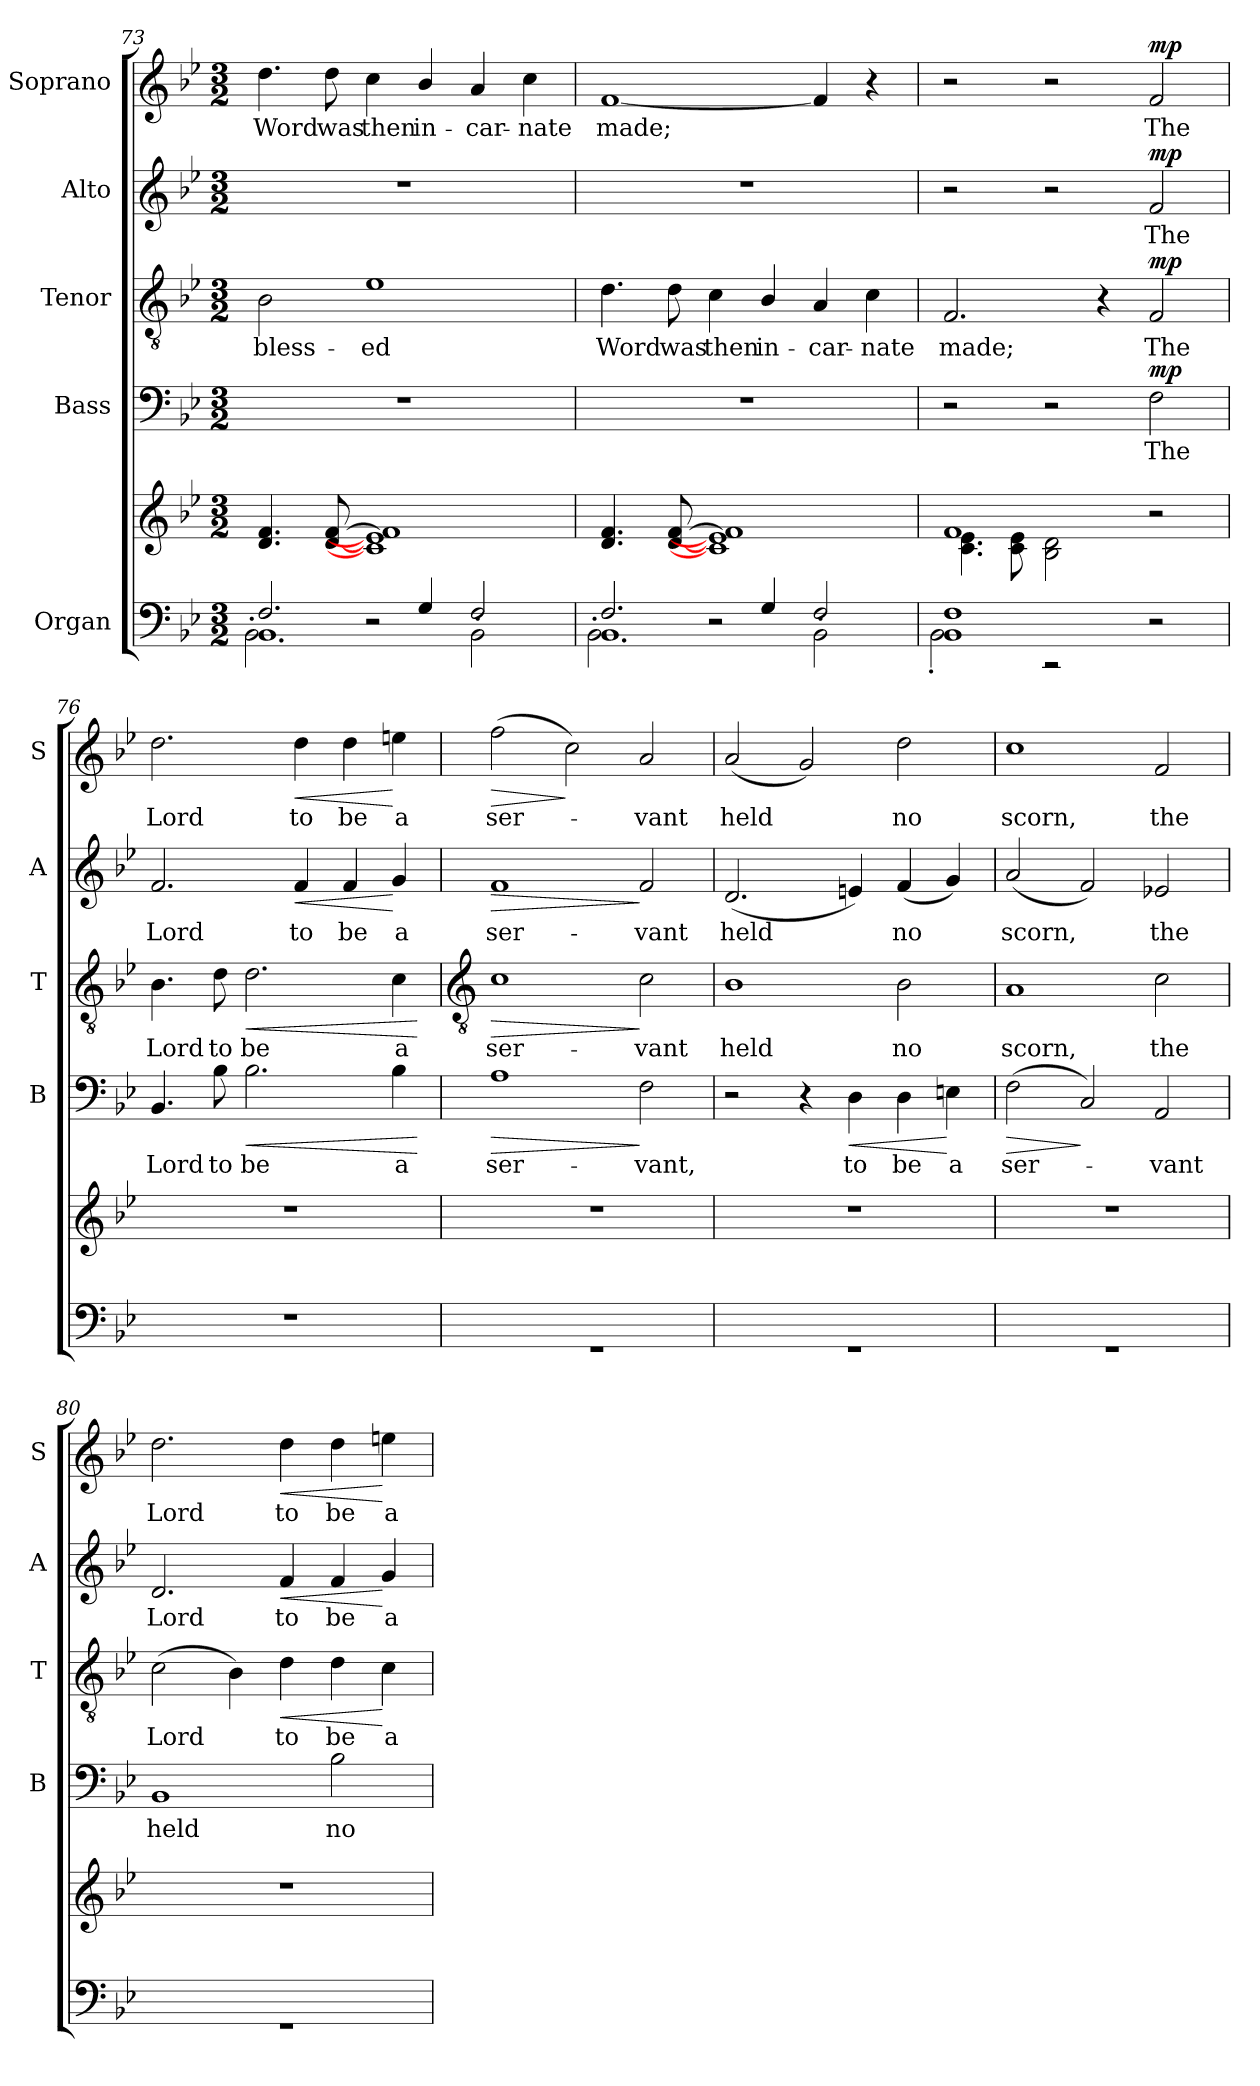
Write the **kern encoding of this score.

**kern	**kern	**kern	**text	**dynam	**kern	**text	**dynam	**kern	**text	**dynam	**kern	**text	**dynam
*part5	*part5	*part4	*part4	*part4	*part3	*part3	*part3	*part2	*part2	*part2	*part1	*part1	*part1
*staff6	*staff5	*staff4	*staff4	*staff4	*staff3	*staff3	*staff3	*staff2	*staff2	*staff2	*staff1	*staff1	*staff1
*I"Organ	*	*I"Bass	*	*	*I"Tenor	*	*	*I"Alto	*	*	*I"Soprano	*	*
*	*	*I'B	*	*	*I'T	*	*	*I'A	*	*	*I'S	*	*
*clefF4	*clefG2	*clefF4	*	*	*clefGv2	*	*	*clefG2	*	*	*clefG2	*	*
*k[b-e-]	*k[b-e-]	*k[b-e-]	*	*	*k[b-e-]	*	*	*k[b-e-]	*	*	*k[b-e-]	*	*
*B-:	*B-:	*B-:	*	*	*B-:	*	*	*B-:	*	*	*B-:	*	*
*M3/2	*M3/2	*M3/2	*	*	*M3/2	*	*	*M3/2	*	*	*M3/2	*	*
=73	=73	=73	=73	=73	=73	=73	=73	=73	=73	=73	=73	=73	=73
*^	*	*	*	*	*	*	*	*	*	*	*	*	*
*	*^	*	*	*	*	*	*	*	*	*	*	*	*	*
!	!	!	!	!LO:N:vis=1	!	!	!	!LO:LY:b	!	!LO:N:vis=1	!	!	!	!LO:LY:b	!
2.F/	1.BB-\	2BB-'\	4.d 4.f	1.r	.	.	2B-	bless-	.	1.r	.	.	4.dd	Word	.
!	!	!	!	!	!	!	!	!	!	!	!	!	!	!LO:LY:b	!
.	.	.	[8d [8f	.	.	.	.	.	.	.	.	.	8dd	was	.
!	!	!	!	!	!	!	!	!LO:LY:b	!	!	!	!	!	!LO:LY:b	!
.	.	2r	1c] 1e-] 1f]	.	.	.	1e-	-ed	.	.	.	.	4cc	then	.
!	!	!	!	!	!	!	!	!	!	!	!	!	!	!LO:LY:b	!
4G/	.	.	.	.	.	.	.	.	.	.	.	.	4b-/	in-	.
!	!	!	!	!	!	!	!	!	!	!	!	!	!	!LO:LY:b	!
2F/	.	2BB-'\	.	.	.	.	.	.	.	.	.	.	4a	-car-	.
!	!	!	!	!	!	!	!	!	!	!	!	!	!	!LO:LY:b	!
.	.	.	.	.	.	.	.	.	.	.	.	.	4cc	-nate	.
=74	=74	=74	=74	=74	=74	=74	=74	=74	=74	=74	=74	=74	=74	=74	=74
!	!	!	!	!LO:N:vis=1	!	!	!	!LO:LY:b	!	!LO:N:vis=1	!	!	!	!LO:LY:b	!
2.F/	1.BB-\	2BB-'\	4.d 4.f	1.r	.	.	4.d	Word	.	1.r	.	.	[1f	made;	.
!	!	!	!	!	!	!	!	!LO:LY:b	!	!	!	!	!	!	!
.	.	.	[8d [8f	.	.	.	8d	was	.	.	.	.	.	.	.
!	!	!	!	!	!	!	!	!LO:LY:b	!	!	!	!	!	!	!
.	.	2r	1c] 1e-] 1f]	.	.	.	4c	then	.	.	.	.	.	.	.
!	!	!	!	!	!	!	!	!LO:LY:b	!	!	!	!	!	!	!
4G/	.	.	.	.	.	.	4B-/	in-	.	.	.	.	.	.	.
!	!	!	!	!	!	!	!	!LO:LY:b	!	!	!	!	!	!	!
2F/	.	2BB-'\	.	.	.	.	4A	-car-	.	.	.	.	4f]	.	.
!	!	!	!	!	!	!	!	!LO:LY:b	!	!	!	!	!	!	!
.	.	.	.	.	.	.	4c	-nate	.	.	.	.	4r	.	.
*	*v	*v	*	*	*	*	*	*	*	*	*	*	*	*	*
=75	=75	=75	=75	=75	=75	=75	=75	=75	=75	=75	=75	=75	=75	=75
*	*	*^	*	*	*	*	*	*	*	*	*	*	*	*
!	!	!	!	!	!	!	!	!LO:LY:b	!	!	!	!	!	!	!
1BB-\ 1F\	2BB-'\	1f	4.c\ 4.e-\	2r	.	.	2.F	made;	.	2r	.	.	2r	.	.
.	.	.	8c\ 8e-\	.	.	.	.	.	.	.	.	.	.	.	.
.	2r	.	2B-\ 2d\	2r	.	.	.	.	.	2r	.	.	2r	.	.
.	.	.	.	.	.	.	4r	.	.	.	.	.	.	.	.
!	!	!	!	!	!LO:LY:b	!LO:DY:b	!	!LO:LY:b	!LO:DY:b	!	!LO:LY:b	!LO:DY:b	!	!LO:LY:b	!LO:DY:b
2r	2ryy	2r	2ryy	2F	The	mp	2F	The	mp	2f	The	mp	2f	The	mp
=76	=76	=76	=76	=76	=76	=76	=76	=76	=76	=76	=76	=76	=76	=76	=76
!LO:N:vis=1	!	!LO:N:vis=1	!	!	!LO:LY:b	!	!	!LO:LY:b	!	!	!LO:LY:b	!	!	!LO:LY:b	!
1.r	1ryy	1.r	1ryy	4.BB-	Lord	.	4.B-	Lord	.	2.f	Lord	.	2.dd	Lord	.
!	!	!	!	!	!LO:LY:b	!	!	!LO:LY:b	!	!	!	!	!	!	!
.	.	.	.	8B-	to	.	8d	to	.	.	.	.	.	.	.
!	!	!	!	!	!LO:LY:b	!LO:HP:b	!	!LO:LY:b	!LO:HP:b	!	!	!	!	!	!
.	.	.	.	2.B-	be	<	2.d	be	<	.	.	.	.	.	.
!	!	!	!	!	!	!	!	!	!	!	!LO:LY:b	!LO:HP:b	!	!LO:LY:b	!LO:HP:b
.	.	.	.	.	.	.	.	.	.	4f	to	<	4dd	to	<
!	!	!	!	!	!	!	!	!	!	!	!LO:LY:b	!	!	!LO:LY:b	!
.	4ryy	.	4ryy	.	.	.	.	.	.	4f	be	.	4dd	be	.
!	!	!	!	!	!LO:LY:b	!	!	!LO:LY:b	!	!	!LO:LY:b	!	!	!LO:LY:b	!
.	4ryy	.	4ryy	4B-	a	.	4c	a	.	4g	a	[	4een	a	[
*v	*v	*	*	*	*	*	*	*	*	*	*	*	*	*	*
*	*v	*v	*	*	*	*	*	*	*	*	*	*	*	*
.	.	.	.	[	.	.	[	.	.	.	.	.	.
!!LO:LB:g=z
=77	=77	=77	=77	=77	=77	=77	=77	=77	=77	=77	=77	=77	=77
*	*	*	*	*	*clefGv2	*	*	*	*	*	*	*	*
*^	*	*	*	*	*	*	*	*	*	*	*	*	*
!	!LO:N:vis=1	!LO:N:vis=1	!	!LO:LY:b	!LO:HP:b	!	!LO:LY:b	!LO:HP:b	!	!LO:LY:b	!LO:HP:b	!	!LO:LY:b	!LO:HP:b
1.ryy	1.r	1.r	1A	ser-	>	1c	ser-	>	1f	ser-	>	(>2ff	ser-	>
.	.	.	.	.	.	.	.	.	.	.	.	2cc)	.	]
!	!	!	!	!LO:LY:b	!	!	!LO:LY:b	!	!	!LO:LY:b	!	!	!LO:LY:b	!
.	.	.	2F	-vant,	]	2c	-vant	]	2f	-vant	]	2a	vant	.
=78	=78	=78	=78	=78	=78	=78	=78	=78	=78	=78	=78	=78	=78	=78
!	!LO:N:vis=1	!LO:N:vis=1	!	!	!	!	!LO:LY:b	!	!	!LO:LY:b	!	!	!LO:LY:b	!
1.ryy	1.r	1.r	2r	.	.	1B-	held	.	(<2.d	held	.	(<2a	held	.
.	.	.	4r	.	.	.	.	.	.	.	.	2g)	.	.
!	!	!	!	!LO:LY:b	!LO:HP:b	!	!	!	!	!	!	!	!	!
.	.	.	4D	to	<	.	.	.	4en)	.	.	.	.	.
!	!	!	!	!LO:LY:b	!	!	!LO:LY:b	!	!	!LO:LY:b	!	!	!LO:LY:b	!
.	.	.	4D	be	.	2B-	no	.	(<4f	no	.	2dd	no	.
!	!	!	!	!LO:LY:b	!	!	!	!	!	!	!	!	!	!
.	.	.	4En	a	[	.	.	.	4g)	.	.	.	.	.
=79	=79	=79	=79	=79	=79	=79	=79	=79	=79	=79	=79	=79	=79	=79
!	!LO:N:vis=1	!LO:N:vis=1	!	!LO:LY:b	!LO:HP:b	!	!LO:LY:b	!	!	!LO:LY:b	!	!	!LO:LY:b	!
1.ryy	1.r	1.r	(<2F	ser-	>	1A	scorn,	.	(<2a	scorn,	.	1cc	scorn,	.
.	.	.	2C)	.	]	.	.	.	2f)	.	.	.	.	.
!	!	!	!	!LO:LY:b	!	!	!LO:LY:b	!	!	!LO:LY:b	!	!	!LO:LY:b	!
.	.	.	2AA	vant	.	2c	the	.	2e-X	the	.	2f	the	.
=80	=80	=80	=80	=80	=80	=80	=80	=80	=80	=80	=80	=80	=80	=80
!	!LO:N:vis=1	!LO:N:vis=1	!	!LO:LY:b	!	!	!LO:LY:b	!	!	!LO:LY:b	!	!	!LO:LY:b	!
1.ryy	1.r	1.r	1BB-	held	.	(>2c	Lord	.	2.d	Lord	.	2.dd	Lord	.
.	.	.	.	.	.	4B-)	.	.	.	.	.	.	.	.
!	!	!	!	!	!	!	!LO:LY:b	!LO:HP:b	!	!LO:LY:b	!LO:HP:b	!	!LO:LY:b	!LO:HP:b
.	.	.	.	.	.	4d	to	<	4f	to	<	4dd	to	<
!	!	!	!	!LO:LY:b	!	!	!LO:LY:b	!	!	!LO:LY:b	!	!	!LO:LY:b	!
.	.	.	2B-	no	.	4d	be	.	4f	be	.	4dd	be	.
!	!	!	!	!	!	!	!LO:LY:b	!	!	!LO:LY:b	!	!	!LO:LY:b	!
.	.	.	.	.	.	4c	a	[	4g	a	[	4een	a	[
*v	*v	*	*	*	*	*	*	*	*	*	*	*	*	*
=	=	=	=	=	=	=	=	=	=	=	=	=	=
*-	*-	*-	*-	*-	*-	*-	*-	*-	*-	*-	*-	*-	*-
